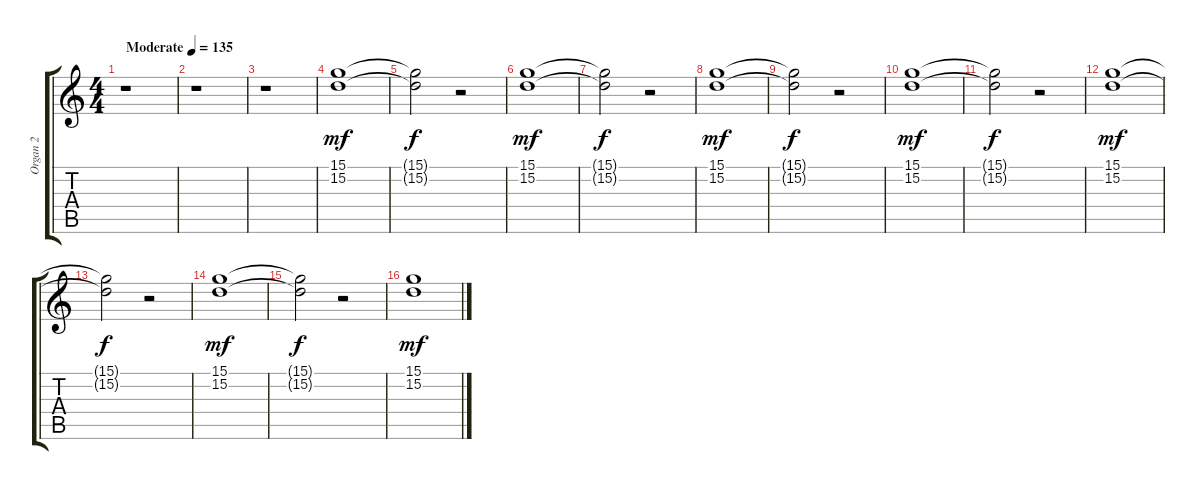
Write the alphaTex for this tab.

\track ("Organ 2" "Organ 2") {instrument churchorgan}
\staff {score tabs}
\tuning (E4 B3 G3 D3 A2 E2) {hide}
\ts (4 4)
\tempo (135 "Moderate")
\clef g2
\ks c
r.1{dy mf instrument churchorgan} |
r.1 |
r.1 |
(15.1 15.2).1{volume 1} |
(15.1{t} 15.2{t}).2{dy f} r.2 |
(15.1 15.2).1{dy mf volume 1} |
(15.1{t} 15.2{t}).2{dy f} r.2 |
(15.1 15.2).1{dy mf volume 1} |
(15.1{t} 15.2{t}).2{dy f} r.2 |
(15.1 15.2).1{dy mf volume 1} |
(15.1{t} 15.2{t}).2{dy f} r.2 |
(15.1 15.2).1{dy mf volume 1} |
(15.1{t} 15.2{t}).2{dy f} r.2 |
(15.1 15.2).1{dy mf volume 1} |
(15.1{t} 15.2{t}).2{dy f} r.2 |
(15.1 15.2).1{dy mf volume 1}
